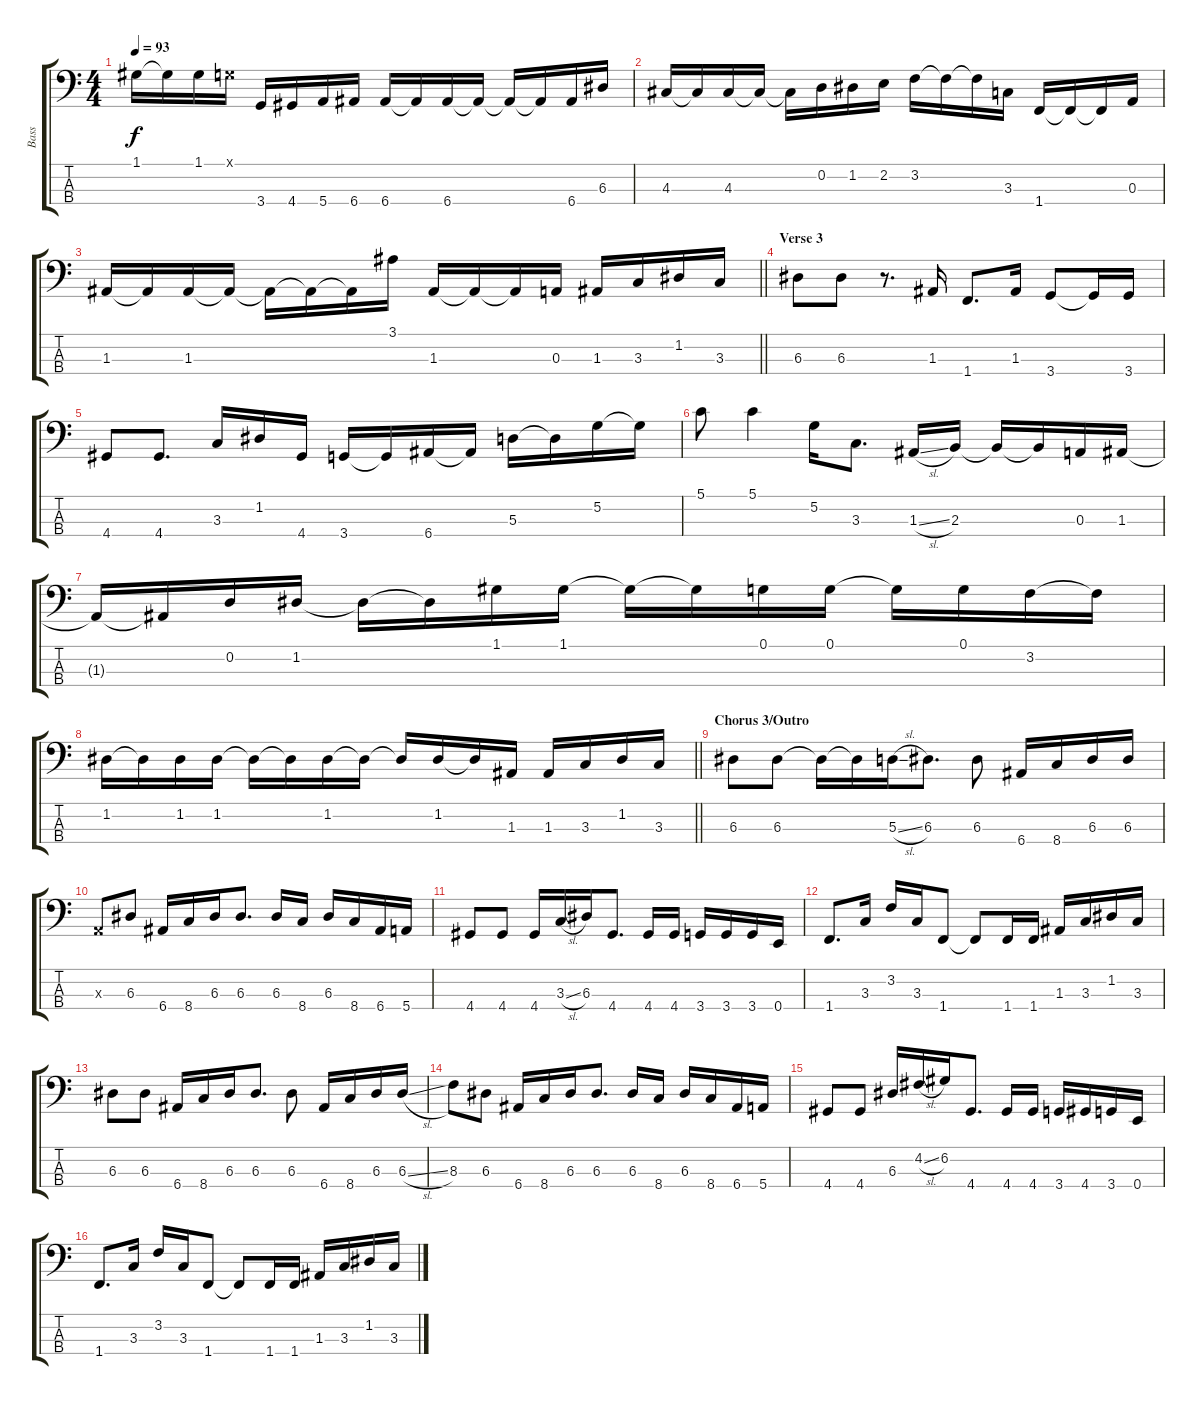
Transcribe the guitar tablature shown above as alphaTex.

\track ("Bass" "Bass") {instrument electricbassfinger}
\staff {score tabs}
\tuning (G2 D2 A1 E1) {hide}
\ts (4 4)
\tempo 93
\clef f4
\ks c
1.1.16{dy f} 1.1{t}.16 1.1.16 0.1{x}.16 3.4.16 4.4.16 5.4.16 6.4.16 6.4.16 6.4{t}.16 6.4.16 6.4{t}.16 6.4{t}.16 6.4{t}.16 6.4.16 6.3.16 |
4.3.16 4.3{t}.16 4.3.16 4.3{t}.16 4.3{t}.16 0.2.16 1.2.16 2.2.16 3.2.16 3.2{t}.16 3.2{t}.16 3.3.16 1.4.16 1.4{t}.16 1.4{t}.16 0.3.16 |
\barLineRight lightlight
1.3.16 1.3{t}.16 1.3.16 1.3{t}.16 1.3{t}.16 1.3{t}.16 1.3{t}.16 3.1.16 1.3.16 1.3{t}.16 1.3{t}.16 0.3.16 1.3.16 3.3.16 1.2.16 3.3.16 |
\section ("" "Verse 3")
6.3.8 6.3.8 r.8{d} 1.3.16 1.4.8{d} 1.3.16 3.4.8 3.4{t}.16 3.4.16 |
4.4.8 4.4.8{d} 3.3.16 1.2.16 4.4.16 3.4.16 3.4{t}.16 6.4.16 6.4{t}.16 5.3.16 5.3{t}.16 5.2.16 5.2{t}.16 |
5.1.8 5.1.4 5.2.16 3.3.8{d} 1.3{sl}.16 2.3.16 2.3{t}.16 2.3{t}.16 0.3.16 1.3.16 |
1.3{t}.16 1.3{t}.16 0.2.16 1.2.16 1.2{t}.16 1.2{t}.16 1.1.16 1.1.16 1.1{t}.16 1.1{t}.16 0.1.16 0.1.16 0.1{t}.16 0.1.16 3.2.16 3.2{t}.16 |
\barLineRight lightlight
1.2.16 1.2{t}.16 1.2.16 1.2.16 1.2{t}.16 1.2{t}.16 1.2.16 1.2{t}.16 1.2{t}.16 1.2.16 1.2{t}.16 1.3.16 1.3.16 3.3.16 1.2.16 3.3.16 |
\section ("" "Chorus 3/Outro")
6.3.8 6.3.8 6.3{t}.16 6.3{t}.16 5.3{sl}.16 6.3.8{d} 6.3.8 6.4.16 8.4.16 6.3.16 6.3.16 |
0.3{x}.8 6.3.8 6.4.16 8.4.16 6.3.16 6.3.8{d} 6.3.16 8.4.16 6.3.16 8.4.16 6.4.16 5.4.16 |
4.4.8 4.4.8 4.4.16 3.3{sl}.16 6.3.16 4.4.8{d} 4.4.16 4.4.16 3.4.16 3.4.16 3.4.16 0.4.16 |
1.4.8{d} 3.3.16 3.2.16 3.3.16 1.4.8 1.4{t}.8 1.4.16 1.4.16 1.3.16 3.3.16 1.2.16 3.3.16 |
6.3.8 6.3.8 6.4.16 8.4.16 6.3.16 6.3.8{d} 6.3.8 6.4.16 8.4.16 6.3.16 6.3{sl}.16 |
8.3.8 6.3.8 6.4.16 8.4.16 6.3.16 6.3.8{d} 6.3.16 8.4.16 6.3.16 8.4.16 6.4.16 5.4.16 |
4.4.8 4.4.8 6.3.16 4.2{sl}.16 6.2.16 4.4.8{d} 4.4.16 4.4.16 3.4.16 4.4.16 3.4.16 0.4.16 |
1.4.8{d} 3.3.16 3.2.16 3.3.16 1.4.8 1.4{t}.8 1.4.16 1.4.16 1.3.16 3.3.16 1.2.16 3.3.16
